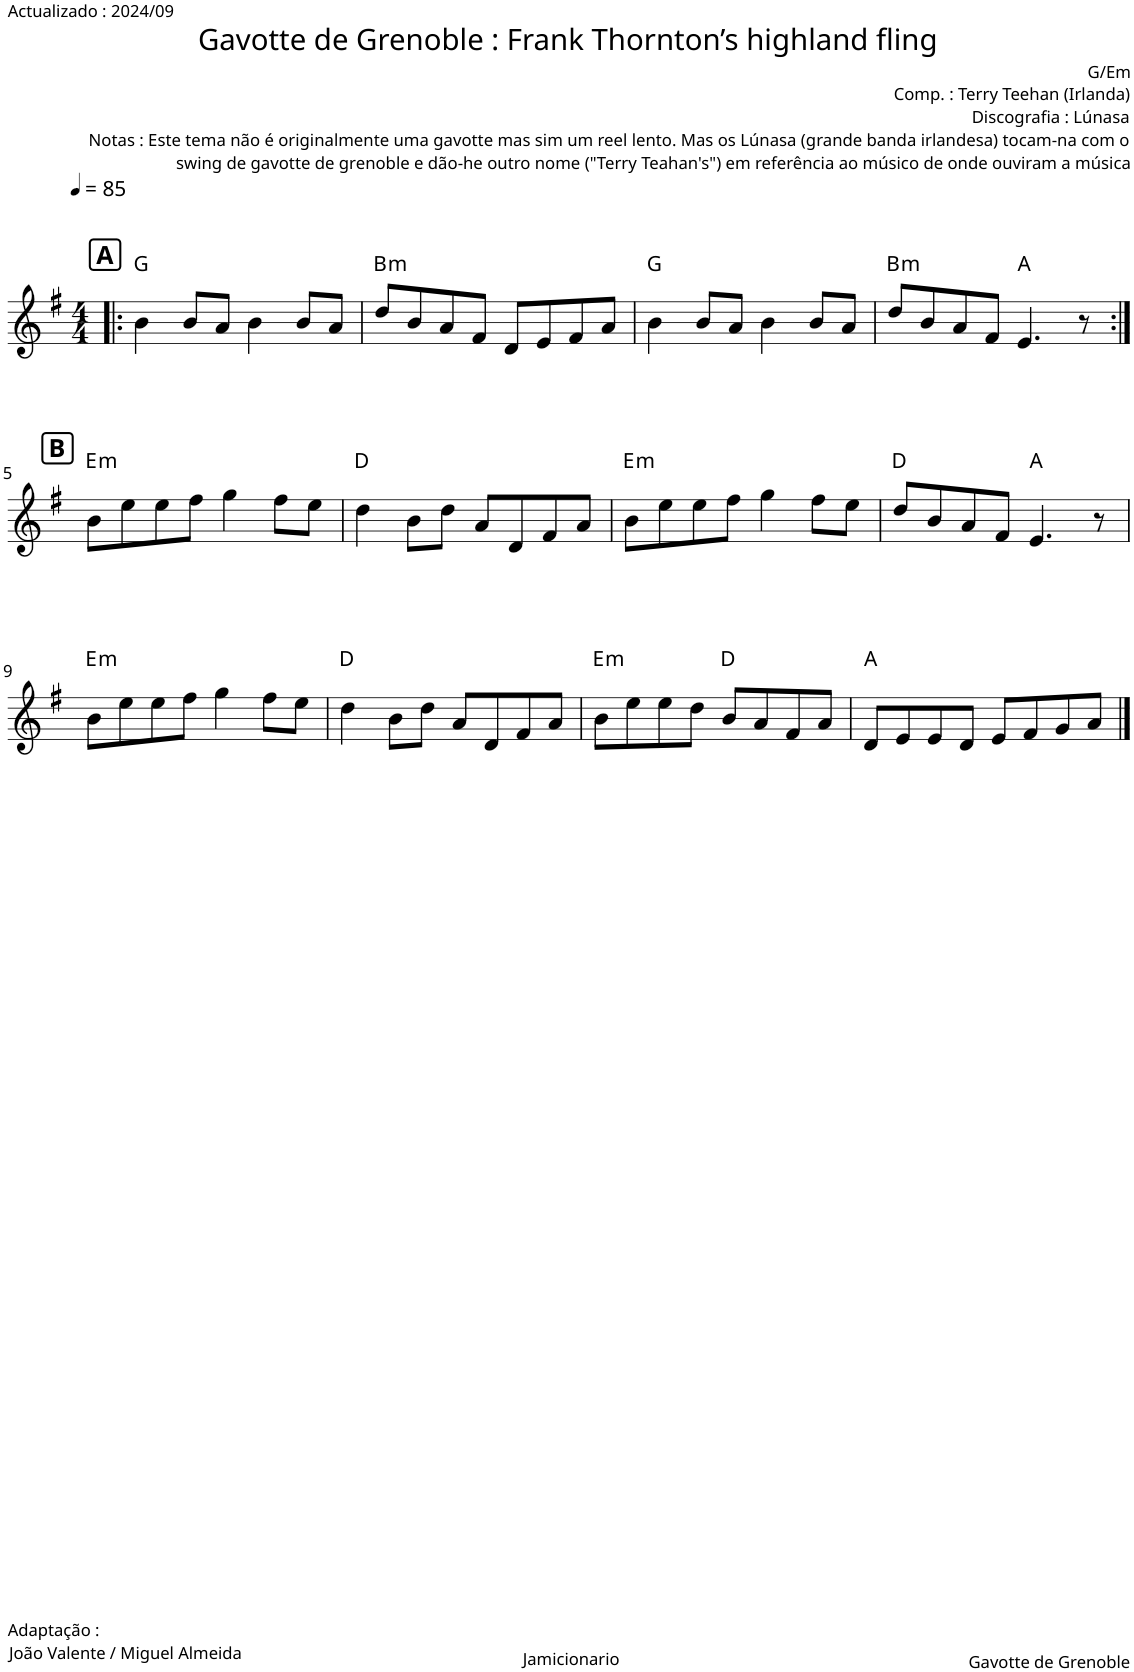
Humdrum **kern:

**kern	**harte
*part1	*part1
*staff1	*
*I"Piano	*
*I'Pno.	*
*clefG2	*
*k[f#]	*
*M4/4	*
*MM85	*
!!LO:REH:place=s1:a:B:cj:fs=12:t=A
=1!|:	=1!|:
4b\	G:maj
8b/L	.
8a/J	.
4b\	.
8b/L	.
8a/J	.
=2	=2
!	!LO:H:kt=m
8dd/L	B:min
8b/	.
8a/	.
8f#/J	.
8d/L	.
8e/	.
8f#/	.
8a/J	.
=3	=3
4b\	G:maj
8b/L	.
8a/J	.
4b\	.
8b/L	.
8a/J	.
=4	=4
!	!LO:H:kt=m
8dd/L	B:min
8b/	.
8a/	.
8f#/J	.
4.e/	A:maj
8r	.
!!LO:LB:g=z
!!LO:REH:place=s1:a:B:cj:fs=12:t=B
=5:|!	=5:|!
!	!LO:H:kt=m
8b\L	E:min
8ee\	.
8ee\	.
8ff#\J	.
4gg\	.
8ff#\L	.
8ee\J	.
=6	=6
4dd\	D:maj
8b\L	.
8dd\J	.
8a/L	.
8d/	.
8f#/	.
8a/J	.
=7	=7
!	!LO:H:kt=m
8b\L	E:min
8ee\	.
8ee\	.
8ff#\J	.
4gg\	.
8ff#\L	.
8ee\J	.
=8	=8
8dd/L	D:maj
8b/	.
8a/	.
8f#/J	.
4.e/	A:maj
8r	.
!!LO:LB:g=z
=9	=9
!	!LO:H:kt=m
8b\L	E:min
8ee\	.
8ee\	.
8ff#\J	.
4gg\	.
8ff#\L	.
8ee\J	.
=10	=10
4dd\	D:maj
8b\L	.
8dd\J	.
8a/L	.
8d/	.
8f#/	.
8a/J	.
=11	=11
!	!LO:H:kt=m
8b\L	E:min
8ee\	.
8ee\	.
8dd\J	.
8b/L	D:maj
8a/	.
8f#/	.
8a/J	.
=12	=12
8d/L	A:maj
8e/	.
8e/	.
8d/J	.
8e/L	.
8f#/	.
8g/	.
8a/J	.
==	==
*-	*-
